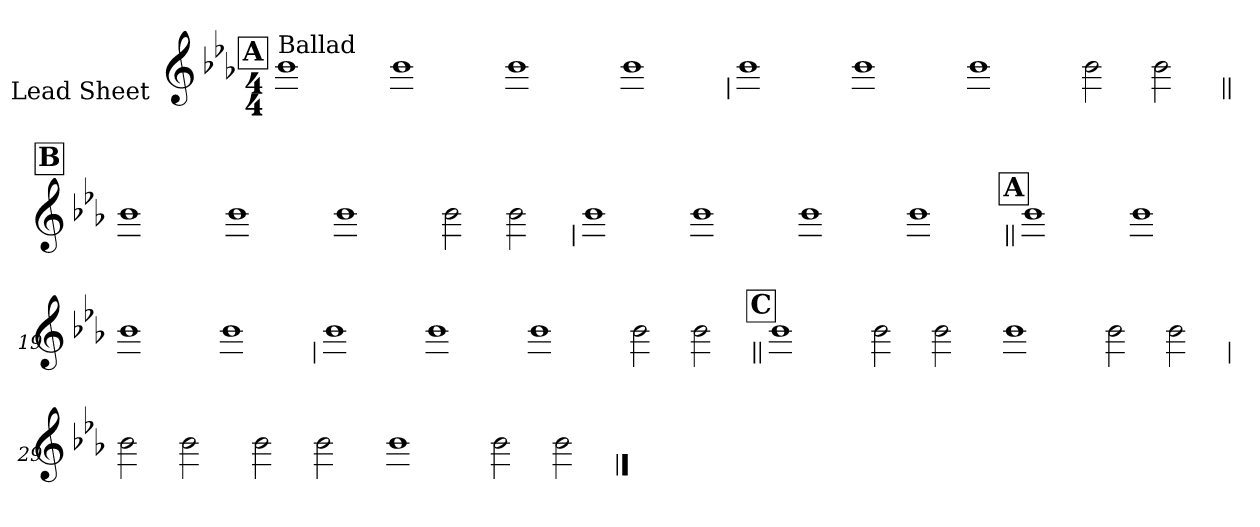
**kern
*part1
*staff1
*I"Lead Sheet
*stria0
*clefG2
*k[b-e-a-]
*E-:
*M4/4
!!LO:REH:place=s1:a:t=A
=1||
!LO:TX:a:t=Ballad
1b-
=2-
1b-
=3-
1b-
=4-
1b-
!!LO:LB:g=z
=5
1b-
=6-
1b-
=7-
1b-
=8-
2b-
2b-
!!LO:LB:g=z
!!LO:REH:place=s1:a:t=B
=9||
1b-
=10-
1b-
=11-
1b-
=12-
2b-
2b-
!!LO:LB:g=z
=13
1b-
=14-
1b-
=15-
1b-
=16-
1b-
!!LO:LB:g=z
!!LO:REH:place=s1:a:t=A
=17||
1b-
=18-
1b-
=19-
1b-
=20-
1b-
!!LO:LB:g=z
=21
1b-
=22-
1b-
=23-
1b-
=24-
2b-
2b-
!!LO:LB:g=z
!!LO:REH:place=s1:a:t=C
=25||
1b-
=26-
2b-
2b-
=27-
1b-
=28-
2b-
2b-
!!LO:LB:g=z
=29
2b-
2b-
=30-
2b-
2b-
=31-
1b-
=32-
2b-
2b-
==
*-
